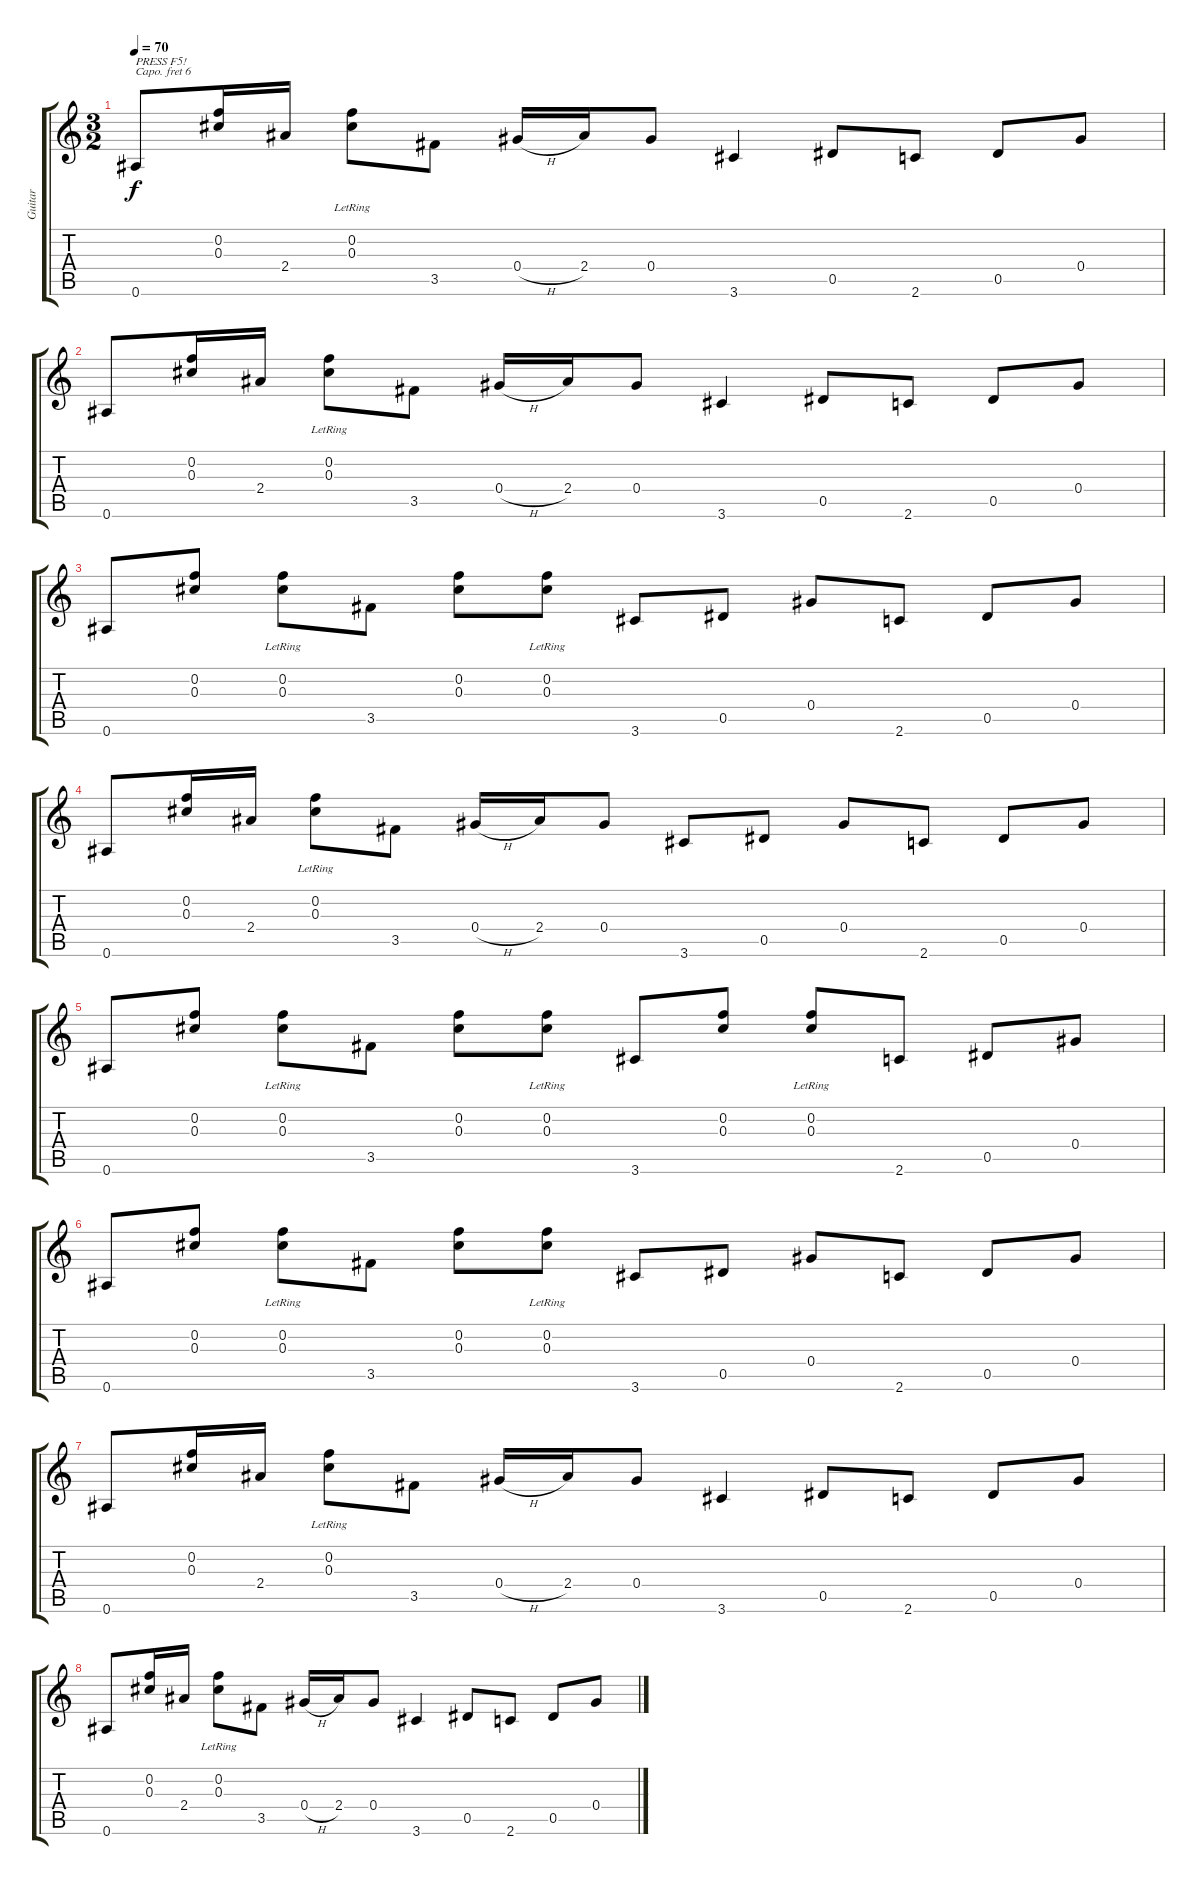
\track ("Guitar" "Guitar") {instrument acousticguitarsteel}
\staff {score tabs}
\capo 6
\tuning (E4 B3 G3 D3 A2 E2) {hide}
\ts (3 2)
\tempo 70
\clef g2
\ks c
0.6.8{txt "PRESS F5!" dy f instrument acousticguitarsteel} (0.2 0.3).16 2.4.16 (0.2{lr} 0.3{lr}).8 3.5.8 0.4{h}.16 2.4.16 0.4.8 3.6.4 0.5.8 2.6.8 0.5.8 0.4.8 |
0.6.8 (0.2 0.3).16 2.4.16 (0.2{lr} 0.3{lr}).8 3.5.8 0.4{h}.16 2.4.16 0.4.8 3.6.4 0.5.8 2.6.8 0.5.8 0.4.8 |
0.6.8 (0.2 0.3).8 (0.2{lr} 0.3{lr}).8 3.5.8 (0.2 0.3).8 (0.2{lr} 0.3{lr}).8 3.6.8 0.5.8 0.4.8 2.6.8 0.5.8 0.4.8 |
0.6.8 (0.2 0.3).16 2.4.16 (0.2{lr} 0.3{lr}).8 3.5.8 0.4{h}.16 2.4.16 0.4.8 3.6.8 0.5.8 0.4.8 2.6.8 0.5.8 0.4.8 |
0.6.8 (0.2 0.3).8 (0.2{lr} 0.3{lr}).8 3.5.8 (0.2 0.3).8 (0.2{lr} 0.3{lr}).8 3.6.8 (0.2 0.3).8 (0.2{lr} 0.3{lr}).8 2.6.8 0.5.8 0.4.8 |
0.6.8 (0.2 0.3).8 (0.2{lr} 0.3{lr}).8 3.5.8 (0.2 0.3).8 (0.2{lr} 0.3{lr}).8 3.6.8 0.5.8 0.4.8 2.6.8 0.5.8 0.4.8 |
0.6.8 (0.2 0.3).16 2.4.16 (0.2{lr} 0.3{lr}).8 3.5.8 0.4{h}.16 2.4.16 0.4.8 3.6.4 0.5.8 2.6.8 0.5.8 0.4.8 |
0.6.8 (0.2 0.3).16 2.4.16 (0.2{lr} 0.3{lr}).8 3.5.8 0.4{h}.16 2.4.16 0.4.8 3.6.4 0.5.8 2.6.8 0.5.8 0.4.8
